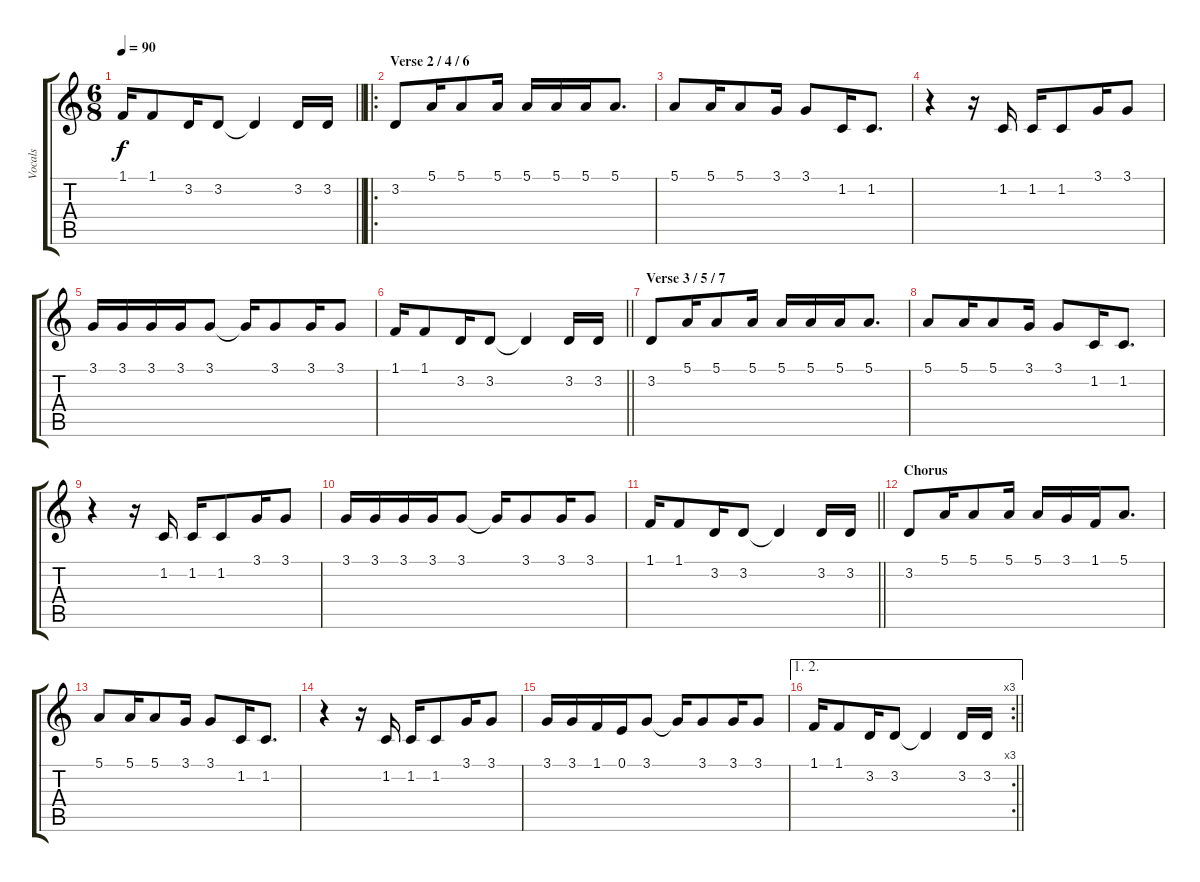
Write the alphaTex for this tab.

\track ("Vocals" "Vocals") {instrument choiraahs}
\staff {score tabs}
\tuning (E4 B3 G3 D3 A2 E2) {hide}
\ts (6 8)
\tempo 90
\clef g2
\barLineRight lightlight
\ks c
1.1.16{dy f} 1.1.8 3.2.16 3.2.8 3.2{t}.4 3.2.16 3.2.16 |
\ro
\section ("" "Verse 2 / 4 / 6")
3.2.8 5.1.16 5.1.8 5.1.16 5.1.16 5.1.16 5.1.16 5.1.8{d} |
5.1.8 5.1.16 5.1.8 3.1.16 3.1.8 1.2.16 1.2.8{d} |
r.4 r.16 1.2.16 1.2.16 1.2.8 3.1.16 3.1.8 |
3.1.16 3.1.16 3.1.16 3.1.16 3.1.8 3.1{t}.16 3.1.8 3.1.16 3.1.8 |
\barLineRight lightlight
1.1.16 1.1.8 3.2.16 3.2.8 3.2{t}.4 3.2.16 3.2.16 |
\section ("" "Verse 3 / 5 / 7")
3.2.8 5.1.16 5.1.8 5.1.16 5.1.16 5.1.16 5.1.16 5.1.8{d} |
5.1.8 5.1.16 5.1.8 3.1.16 3.1.8 1.2.16 1.2.8{d} |
r.4 r.16 1.2.16 1.2.16 1.2.8 3.1.16 3.1.8 |
3.1.16 3.1.16 3.1.16 3.1.16 3.1.8 3.1{t}.16 3.1.8 3.1.16 3.1.8 |
\barLineRight lightlight
1.1.16 1.1.8 3.2.16 3.2.8 3.2{t}.4 3.2.16 3.2.16 |
\section ("" "Chorus")
3.2.8 5.1.16 5.1.8 5.1.16 5.1.16 3.1.16 1.1.16 5.1.8{d} |
5.1.8 5.1.16 5.1.8 3.1.16 3.1.8 1.2.16 1.2.8{d} |
r.4 r.16 1.2.16 1.2.16 1.2.8 3.1.16 3.1.8 |
3.1.16 3.1.16 1.1.16 0.1.16 3.1.8 3.1{t}.16 3.1.8 3.1.16 3.1.8 |
\ae (1 2)
\rc 3
\barLineRight lightlight
1.1.16 1.1.8 3.2.16 3.2.8 3.2{t}.4 3.2.16 3.2.16
